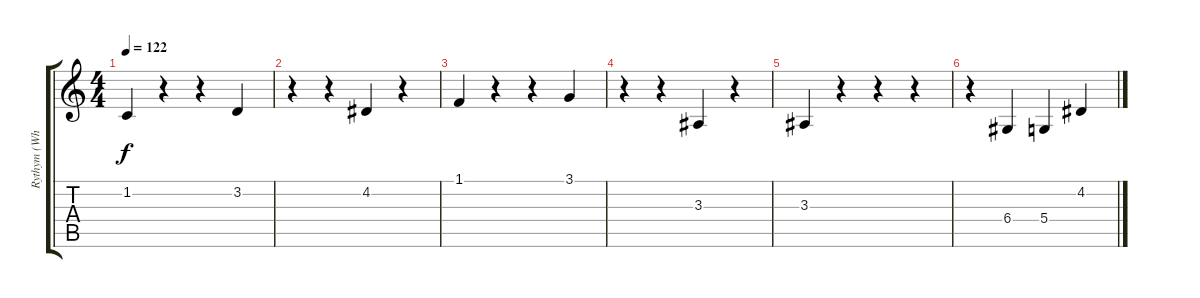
\track ("Rythym (Whistle)" "Rythym (Wh") {instrument whistle}
\staff {score tabs}
\tuning (E4 B3 G3 D3 A2 E2) {hide}
\ts (4 4)
\tempo 122
\clef g2
\ks c
1.2.4{dy f} r.4 r.4 3.2.4 |
r.4 r.4 4.2.4 r.4 |
1.1.4 r.4 r.4 3.1.4 |
r.4 r.4 3.3.4 r.4 |
3.3.4 r.4 r.4 r.4 |
r.4 6.4.4 5.4.4 4.2.4
